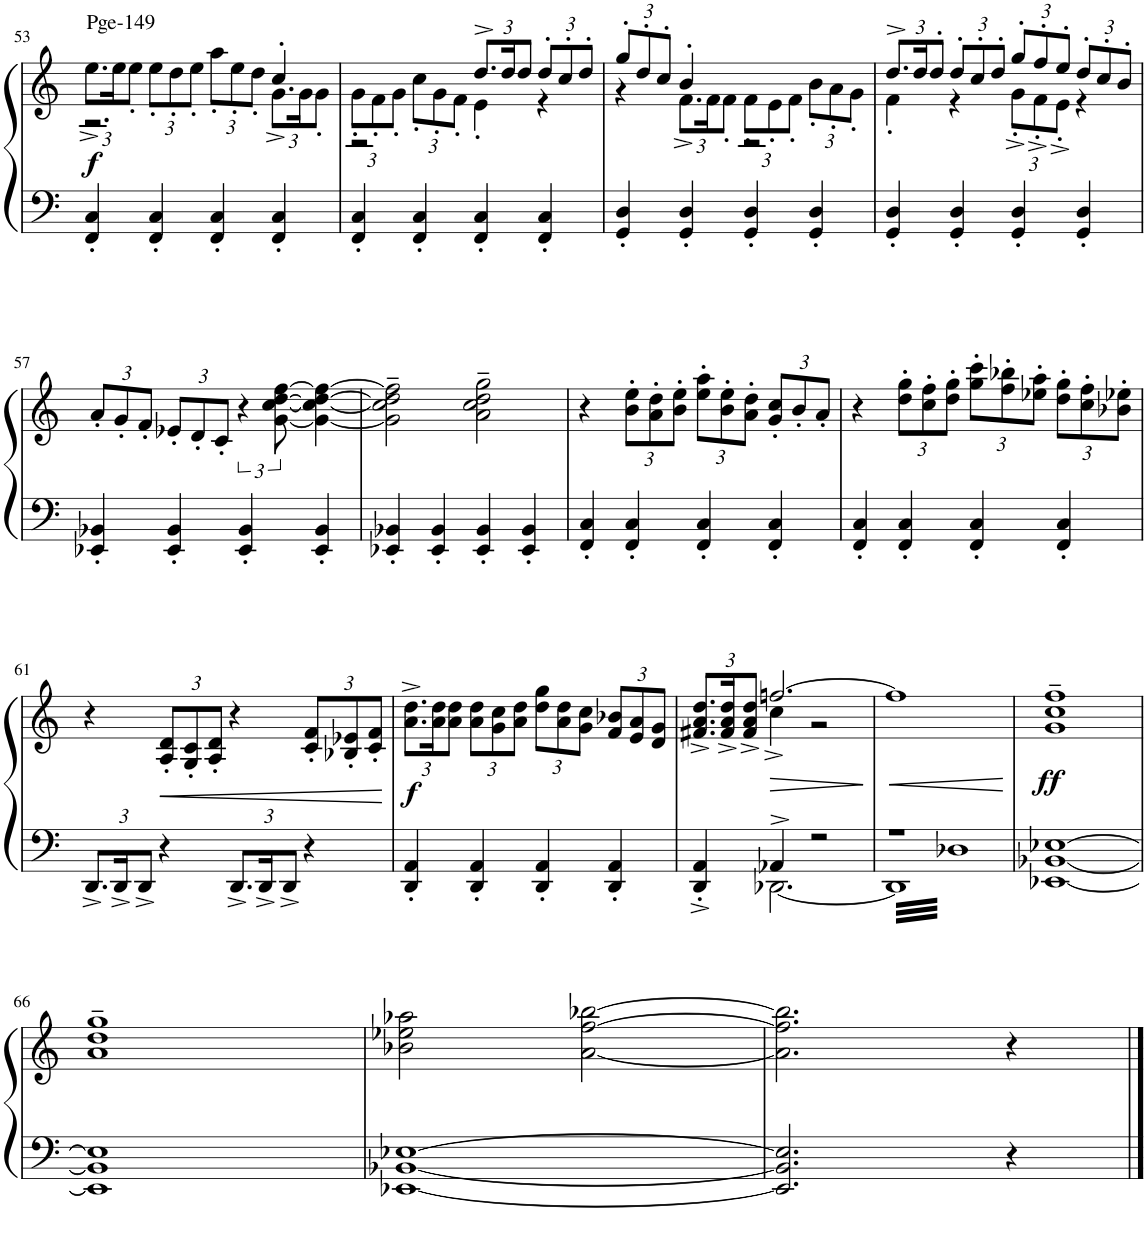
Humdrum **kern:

**kern	**kern	**dynam
*part1	*part1	*part1
*staff2	*staff1	*staff1/2
*I"Piano	*	*
*I'Pno.	*	*
!!LO:PB:g=z
*clefF4	*clefG2	*
*k[]	*k[]	*
*M4/4	*M4/4	*
*met(c)	*met(c)	*
*	*Xbrackettup	*
=53	=53	=53
*	*^	*
!	!LO:TX:a:t=Pge-149	!	!
!	!	!	!LO:DY:b
4FF/' 4C/'	12.ee^\L	2.r	f
.	24ee\K	.	.
.	12ee'\J	.	.
4FF/' 4C/'	12ee'\L	.	.
.	12dd'\	.	.
.	12ee'\J	.	.
4FF/' 4C/'	12aa'\L	.	.
.	12ee'\	.	.
.	12dd'\J	.	.
4FF/' 4C/'	12.g^\L	4cc'/	.
.	24g\K	.	.
.	12g'\J	.	.
=54	=54	=54	=54
4FF/' 4C/'	12g'\L	2r	.
.	12f'\	.	.
.	12g'\J	.	.
4FF/' 4C/'	12cc'\L	.	.
.	12g'\	.	.
.	12f'\J	.	.
4FF/' 4C/'	12.dd^/L	4e'\	.
.	24dd/K	.	.
.	12dd/J	.	.
4FF/' 4C/'	12dd'/L	4r	.
.	12cc'/	.	.
.	12dd'/J	.	.
=55	=55	=55	=55
4GG/' 4D/'	12gg'/L	4r	.
.	12dd'/	.	.
.	12cc'/J	.	.
4GG/' 4D/'	12.f^\L	4b'/	.
.	24f\K	.	.
.	12f'\J	.	.
4GG/' 4D/'	12f'\L	2r	.
.	12e'\	.	.
.	12f'\J	.	.
4GG/' 4D/'	12b'\L	.	.
.	12a'\	.	.
.	12g'\J	.	.
=56	=56	=56	=56
4GG/' 4D/'	12.dd^/L	4f'\	.
.	24dd/K	.	.
.	12dd'/J	.	.
4GG/' 4D/'	12dd'/L	4r	.
.	12cc'/	.	.
.	12dd'/J	.	.
4GG/' 4D/'	12gg'/L	12g'^\L	.
.	12ff'/	12f'^\	.
.	12ee'/J	12e'^\J	.
4GG/' 4D/'	12dd'/L	4r	.
.	12cc'/	.	.
.	12b'/J	.	.
*	*v	*v	*
!!LO:LB:g=z
=57	=57	=57
4EE-X/' 4BB-X/'	12a'/L	.
.	12g'/	.
.	12f'/J	.
4EE-/' 4BB-/'	12e-X'/L	.
.	12d'/	.
.	12c'/J	.
*	*brackettup	*
4EE-/' 4BB-/'	6r	.
.	[12g\ [12cc\ [12dd\ [12ff\	.
4EE-/' 4BB-/'	4g\_ 4cc\_ 4dd\_ 4ff\_	.
=58	=58	=58
4EE-X/' 4BB-X/'	2g\]~ 2cc\]~ 2dd\]~ 2ff\]~	.
4EE-/' 4BB-/'	.	.
4EE-/' 4BB-/'	2a\~ 2cc\~ 2dd\~ 2gg\~	.
4EE-/' 4BB-/'	.	.
=59	=59	=59
4FF/' 4C/'	4r	.
*	*Xbrackettup	*
4FF/' 4C/'	12b\' 12ee\'L	.
.	12a\' 12dd\'	.
.	12b\' 12ee\'J	.
4FF/' 4C/'	12ee\' 12aa\'L	.
.	12b\' 12ee\'	.
.	12a\' 12dd\'J	.
4FF/' 4C/'	12g/' 12cc/'L	.
.	12b'/	.
.	12a'/J	.
=60	=60	=60
4FF/' 4C/'	4r	.
4FF/' 4C/'	12dd\' 12gg\'L	.
.	12cc\' 12ff\'	.
.	12dd\' 12gg\'J	.
4FF/' 4C/'	12gg\' 12ccc\'L	.
.	12ff\' 12bb-X\'	.
.	12ee-X\' 12aa\'J	.
4FF/' 4C/'	12dd\' 12gg\'L	.
.	12cc\' 12ff\'	.
.	12b-X\' 12ee-X\'J	.
!!LO:LB:g=z
=61	=61	=61
*Xbrackettup	*	*
12.DD^/L	4r	.
24DD^/K	.	.
12DD^/J	.	.
!	!	!LO:HP:b
4r	12A/' 12d/'L	<
.	12G/' 12c/'	.
.	12A/' 12d/'J	.
12.DD^/L	4r	.
24DD^/K	.	.
12DD^/J	.	.
4r	12c/' 12f/'L	.
.	12B-X/' 12e-X/'	.
.	12c/' 12f/'J	.
.	.	[
=62	=62	=62
!	!	!LO:DY:b
4DD/' 4AA/'	12.a\^ 12.dd\^L	f
.	24a\ 24dd\K	.
.	12a\ 12dd\J	.
4DD/' 4AA/'	12a\ 12dd\L	.
.	12g\ 12cc\	.
.	12a\ 12dd\J	.
4DD/' 4AA/'	12dd\ 12gg\L	.
.	12a\ 12dd\	.
.	12g\ 12cc\J	.
4DD/' 4AA/'	12f/ 12b-X/L	.
.	12e/ 12a/	.
.	12d/ 12g/J	.
=63	=63	=63
*^	*^	*
4DD/'<^< 4AA/'<^<	4ryy	12.f#X/^< 12.a/^< 12.dd/^<L	4ryy	.
.	.	24f#/^< 24a/^< 24dd/^<K	.	.
.	.	12f#/^< 12a/^< 12dd/^<J	.	.
!	!	!	!	!LO:HP:b
4AA-X^/	[2.DD-X\	[2.ffn/	4cc^\	>
2r	.	.	2r	.
*v	*v	*	*	*
*	*v	*v	*
.	.	]
=64	=64	=64
*^	*	*
!	!	!	!LO:HP:b
1r	3.DD-]	1ff]	<
.	3.D-X	.	.
*v	*v	*	*
.	.	[
=65	=65	=65
!	!	!LO:DY:b
[1EE-X [1BB-X [1E-X	1g~ 1cc~ 1ff~	ff
!!LO:LB:g=z
=66	=66	=66
1EE-] 1BB-] 1E-]	1a~ 1dd~ 1gg~	.
=67	=67	=67
[1EE-X [1BB-X [1E-X	2b-X\ 2ee-X\ 2aa-X\	.
.	[2a\ [2ff\ [2bb-X\	.
=68	=68	=68
2.EE-/] 2.BB-/] 2.E-/]	2.a\] 2.ff\] 2.bb-\]	.
4r	4r	.
==	==	==
*-	*-	*-
